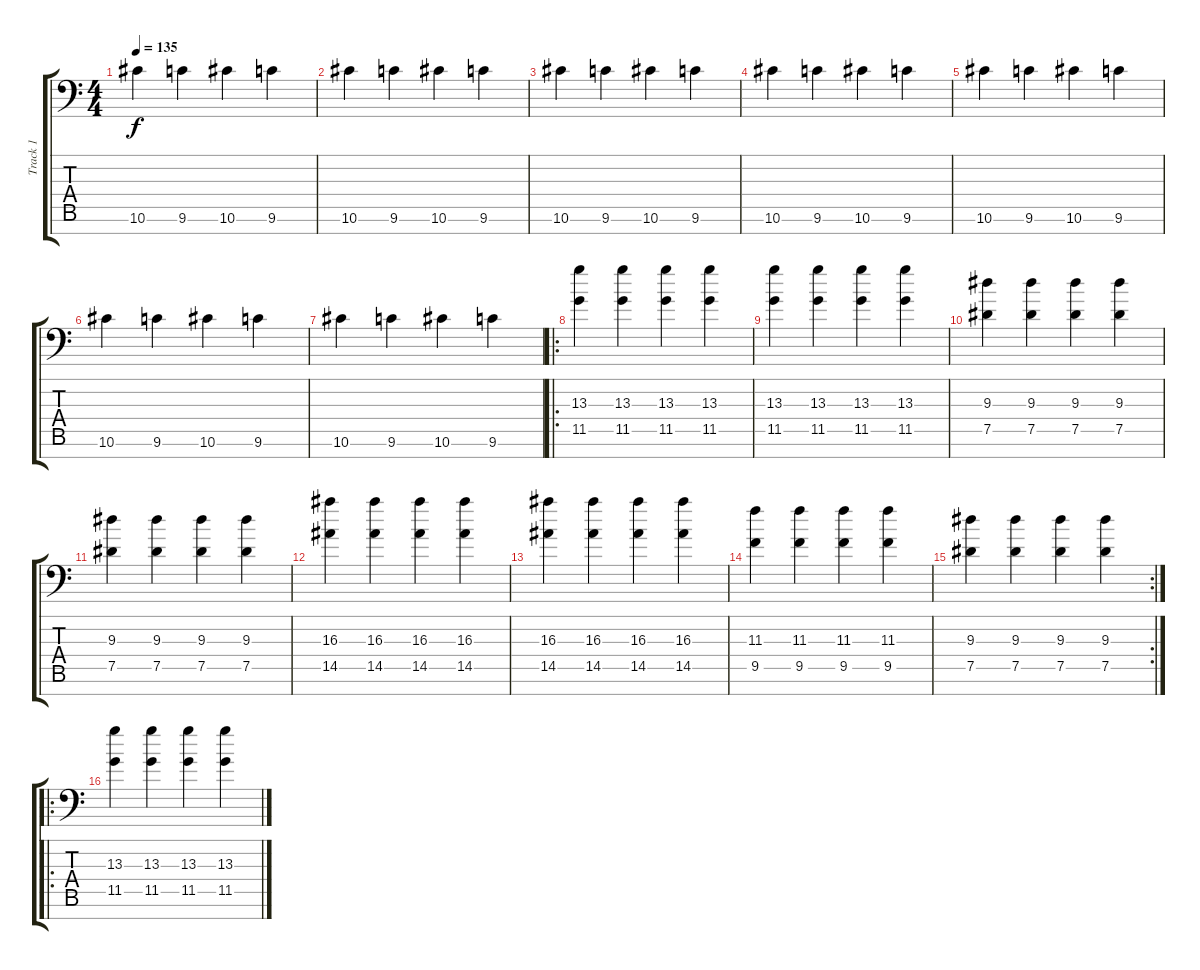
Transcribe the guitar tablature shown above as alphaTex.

\track ("Track 1" "Track 1") {instrument distortionguitar}
\staff {score tabs}
\tuning (Eb4 Bb3 Gb3 Db3 Ab2 Eb2 Ab1) {hide}
\ts (4 4)
\tempo 135
\clef f4
\ks c
10.6.4{dy f} 9.6.4 10.6.4 9.6.4 |
10.6.4 9.6.4 10.6.4 9.6.4 |
10.6.4 9.6.4 10.6.4 9.6.4 |
10.6.4 9.6.4 10.6.4 9.6.4 |
10.6.4 9.6.4 10.6.4 9.6.4 |
10.6.4 9.6.4 10.6.4 9.6.4 |
10.6.4 9.6.4 10.6.4 9.6.4 |
\ro
(13.3 11.5).4 (13.3 11.5).4 (13.3 11.5).4 (13.3 11.5).4 |
(13.3 11.5).4 (13.3 11.5).4 (13.3 11.5).4 (13.3 11.5).4 |
(9.3 7.5).4 (9.3 7.5).4 (9.3 7.5).4 (9.3 7.5).4 |
(9.3 7.5).4 (9.3 7.5).4 (9.3 7.5).4 (9.3 7.5).4 |
(16.3 14.5).4 (16.3 14.5).4 (16.3 14.5).4 (16.3 14.5).4 |
(16.3 14.5).4 (16.3 14.5).4 (16.3 14.5).4 (16.3 14.5).4 |
(11.3 9.5).4 (11.3 9.5).4 (11.3 9.5).4 (11.3 9.5).4 |
\rc 2
(9.3 7.5).4 (9.3 7.5).4 (9.3 7.5).4 (9.3 7.5).4 |
\ro
(13.3 11.5).4 (13.3 11.5).4 (13.3 11.5).4 (13.3 11.5).4
